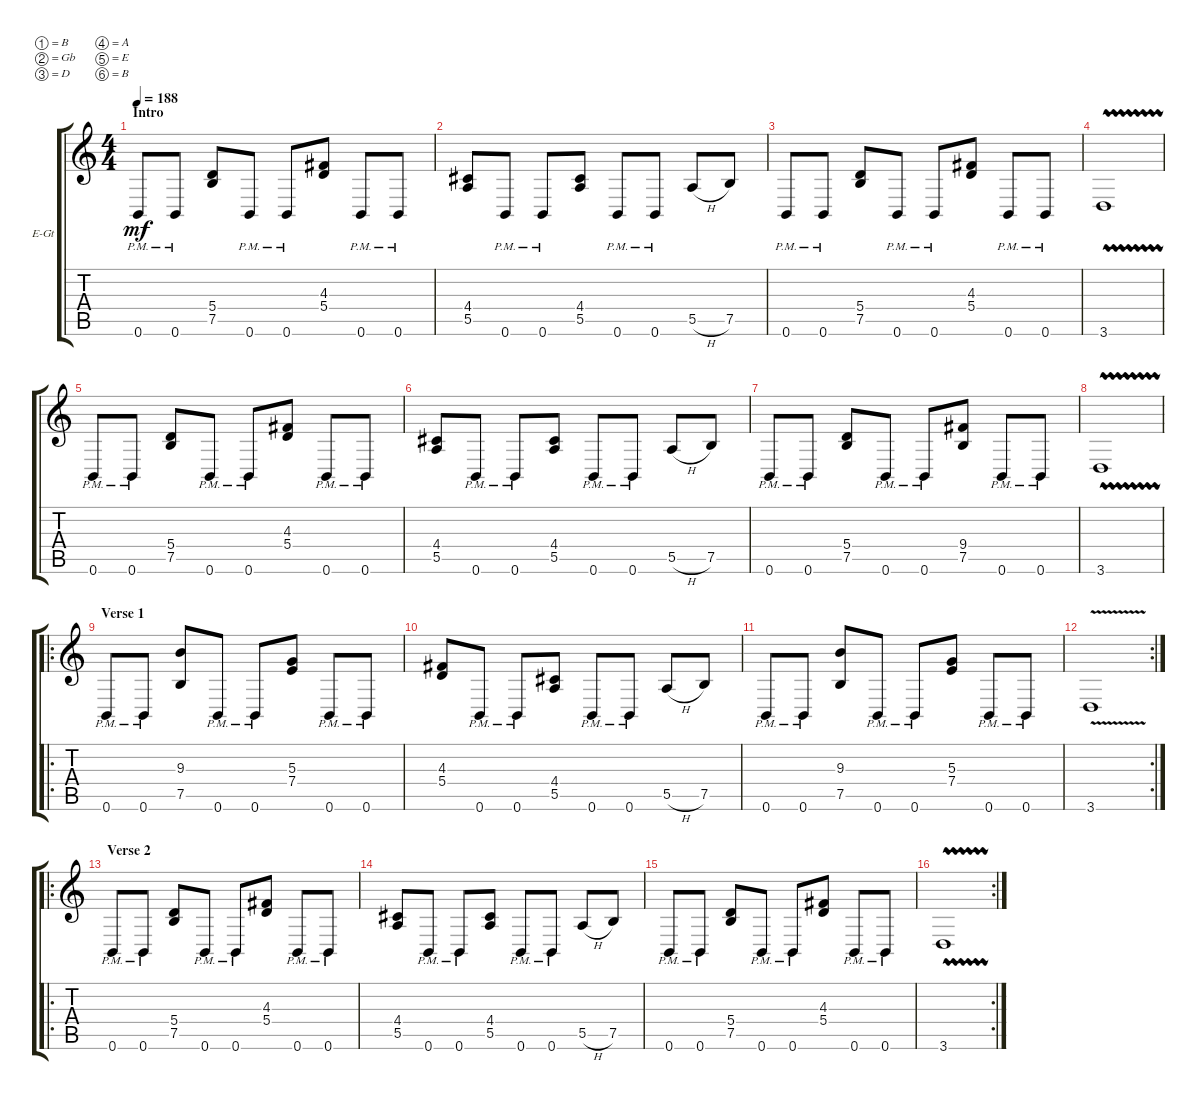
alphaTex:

\bracketExtendMode groupsimilarinstruments
\firstSystemTrackNameOrientation horizontal
\otherSystemsTrackNameOrientation horizontal
\track ("Electric Guitar 1" "E-Gt") {instrument distortionguitar}
\staff {score tabs}
\tuning (B3 Gb3 D3 A2 E2 B1)
\ts (4 4)
\section ("" "Intro")
\tempo 188
\clef g2
\ks c
0.6{pm}.8{dy mf instrument distortionguitar} 0.6{pm}.8 (7.5 5.4).8 0.6{pm}.8 0.6{pm}.8 (5.4 4.3).8 0.6{pm}.8 0.6{pm}.8 |
(5.5 4.4).8 0.6{pm}.8 0.6{pm}.8 (5.5 4.4).8 0.6{pm}.8 0.6{pm}.8 5.5{h}.8 7.5.8 |
0.6{pm}.8 0.6{pm}.8 (7.5 5.4).8 0.6{pm}.8 0.6{pm}.8 (5.4 4.3).8 0.6{pm}.8 0.6{pm}.8 |
3.6{vw}.1 |
0.6{pm}.8 0.6{pm}.8 (7.5 5.4).8 0.6{pm}.8 0.6{pm}.8 (5.4 4.3).8 0.6{pm}.8 0.6{pm}.8 |
(5.5 4.4).8 0.6{pm}.8 0.6{pm}.8 (5.5 4.4).8 0.6{pm}.8 0.6{pm}.8 5.5{h}.8 7.5.8 |
0.6{pm}.8 0.6{pm}.8 (7.5 5.4).8 0.6{pm}.8 0.6{pm}.8 (7.5 9.4).8 0.6{pm}.8 0.6{pm}.8 |
3.6{vw}.1 |
\ro
\section ("" "Verse 1")
0.6{pm}.8 0.6{pm}.8 (7.5 9.3).8 0.6{pm}.8 0.6{pm}.8 (7.4 5.3).8 0.6{pm}.8 0.6{pm}.8 |
(5.4 4.3).8 0.6{pm}.8 0.6{pm}.8 (5.5 4.4).8 0.6{pm}.8 0.6{pm}.8 5.5{h}.8 7.5.8 |
0.6{pm}.8 0.6{pm}.8 (7.5 9.3).8 0.6{pm}.8 0.6{pm}.8 (7.4 5.3).8 0.6{pm}.8 0.6{pm}.8 |
\rc 2
3.6{v}.1 |
\ro
\section ("" "Verse 2")
0.6{pm}.8 0.6{pm}.8 (7.5 5.4).8 0.6{pm}.8 0.6{pm}.8 (5.4 4.3).8 0.6{pm}.8 0.6{pm}.8 |
(5.5 4.4).8 0.6{pm}.8 0.6{pm}.8 (5.5 4.4).8 0.6{pm}.8 0.6{pm}.8 5.5{h}.8 7.5.8 |
0.6{pm}.8 0.6{pm}.8 (7.5 5.4).8 0.6{pm}.8 0.6{pm}.8 (5.4 4.3).8 0.6{pm}.8 0.6{pm}.8 |
\rc 2
3.6{vw}.1
